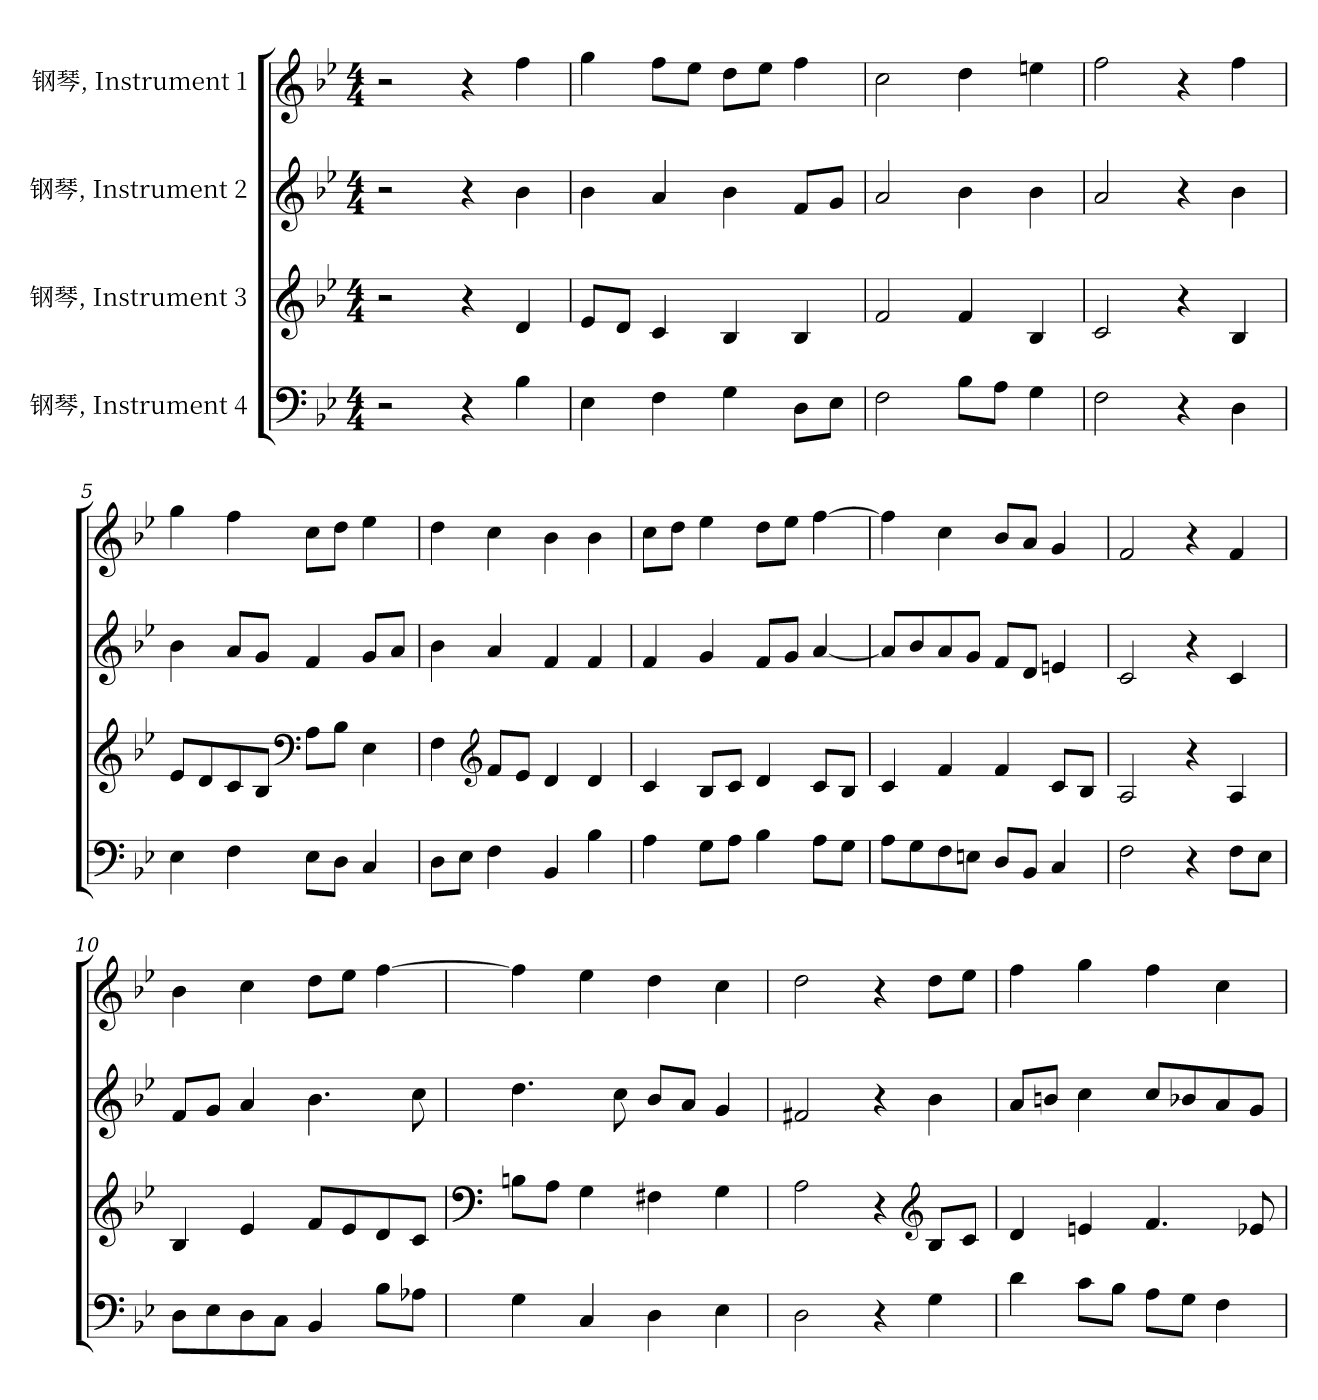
**kern	**kern	**kern	**kern
*part4	*part3	*part2	*part1
*staff4	*staff3	*staff2	*staff1
*I"钢琴, Instrument 4	*I"钢琴, Instrument 3	*I"钢琴, Instrument 2	*I"钢琴, Instrument 1
*clefF4	*clefG2	*clefG2	*clefG2
*k[b-e-]	*k[b-e-]	*k[b-e-]	*k[b-e-]
*M4/4	*M4/4	*M4/4	*M4/4
*MM92	*MM92	*MM92	*MM92
=1	=1	=1	=1
2r	2r	2r	2r
4r	4r	4r	4r
4B-\	4d/	4b-\	4ff\
=2	=2	=2	=2
4E-\	8e-/L	4b-\	4gg\
.	8d/J	.	.
4F\	4c/	4a/	8ff\L
.	.	.	8ee-\J
4G\	4B-/	4b-\	8dd\L
.	.	.	8ee-\J
8D\L	4B-/	8f/L	4ff\
8E-\J	.	8g/J	.
=3	=3	=3	=3
2F\	2f/	2a/	2cc\
8B-\L	4f/	4b-\	4dd\
8A\J	.	.	.
4G\	4B-/	4b-\	4een\
=4	=4	=4	=4
2F\	2c/	2a/	2ff\
4r	4r	4r	4r
4D\	4B-/	4b-\	4ff\
=5	=5	=5	=5
4E-\	8e-/L	4b-\	4gg\
.	8d/	.	.
4F\	8c/	8a/L	4ff\
.	8B-/J	8g/J	.
*	*clefF4	*	*
8E-\L	8A\L	4f/	8cc\L
8D\J	8B-\J	.	8dd\J
4C/	4E-\	8g/L	4ee-\
.	.	8a/J	.
!!LO:LB:g=z
=6	=6	=6	=6
8D\L	4F\	4b-\	4dd\
8E-\J	.	.	.
*	*clefG2	*	*
4F\	8f/L	4a/	4cc\
.	8e-/J	.	.
4BB-/	4d/	4f/	4b-\
4B-\	4d/	4f/	4b-\
=7	=7	=7	=7
4A\	4c/	4f/	8cc\L
.	.	.	8dd\J
8G\L	8B-/L	4g/	4ee-\
8A\J	8c/J	.	.
4B-\	4d/	8f/L	8dd\L
.	.	8g/J	8ee-\J
8A\L	8c/L	[4a/	[4ff\
8G\J	8B-/J	.	.
=8	=8	=8	=8
8A\L	4c/	8a/L]	4ff\]
8G\	.	8b-/	.
8F\	4f/	8a/	4cc\
8En\J	.	8g/J	.
8D/L	4f/	8f/L	8b-/L
8BB-/J	.	8d/J	8a/J
4C/	8c/L	4en/	4g/
.	8B-/J	.	.
=9	=9	=9	=9
2F\	2A/	2c/	2f/
4r	4r	4r	4r
8F\L	4A/	4c/	4f/
8E-\J	.	.	.
=10	=10	=10	=10
8D\L	4B-/	8f/L	4b-\
8E-\	.	8g/J	.
8D\	4e-/	4a/	4cc\
8C\J	.	.	.
4BB-/	8f/L	4.b-\	8dd\L
.	8e-/	.	8ee-\J
8B-\L	8d/	.	[4ff\
8A-X\J	8c/J	8cc\	.
!!LO:LB:g=z
=11	=11	=11	=11
*	*clefF4	*	*
4G\	8Bn\L	4.dd\	4ff\]
.	8A\J	.	.
4C/	4G\	.	4ee-\
.	.	8cc\	.
4D\	4F#X\	8b-/L	4dd\
.	.	8a/J	.
4E-\	4G\	4g/	4cc\
=12	=12	=12	=12
2D\	2A\	2f#X/	2dd\
4r	4r	4r	4r
*	*clefG2	*	*
4G\	8B-/L	4b-\	8dd\L
.	8c/J	.	8ee-\J
=13	=13	=13	=13
4d\	4d/	8a/L	4ff\
.	.	8bn/J	.
8c\L	4en/	4cc\	4gg\
8B-\J	.	.	.
8A\L	4.f/	8cc/L	4ff\
8G\J	.	8b-X/	.
4F\	.	8a/	4cc\
.	8e-X/	8g/J	.
=	=	=	=
*-	*-	*-	*-
